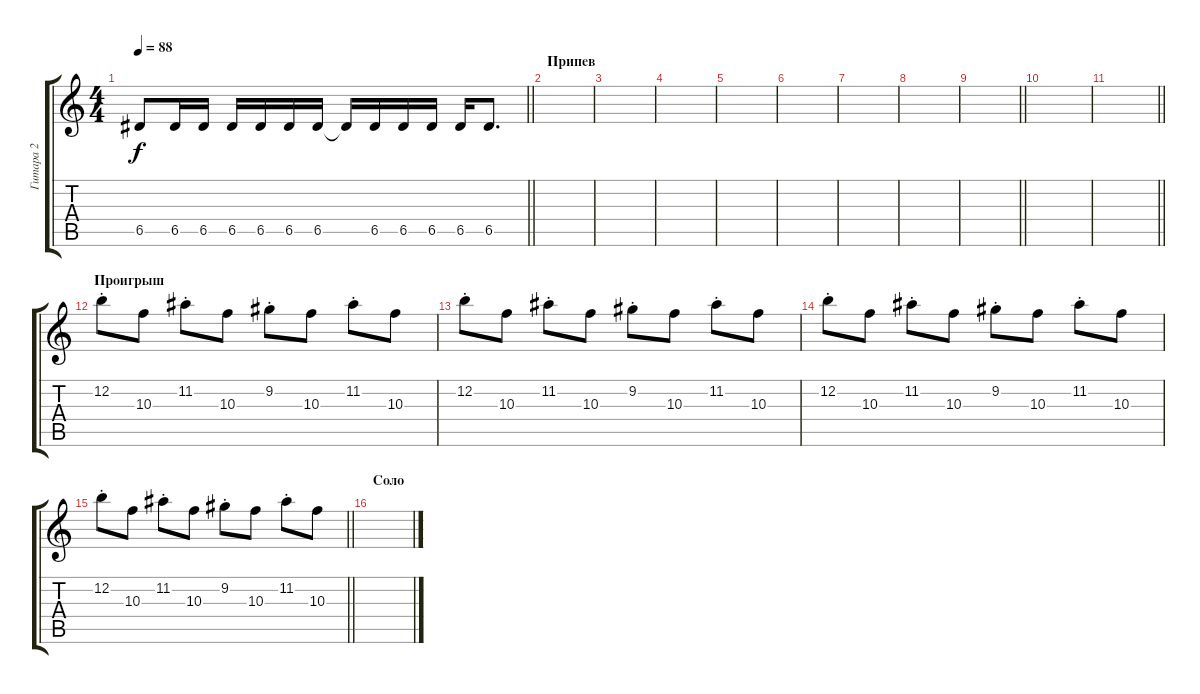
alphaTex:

\track ("Гитара 2" "Гитара 2") {instrument electricguitarclean}
\staff {score tabs}
\tuning (E4 B3 G3 D3 A2 E2) {hide}
\ts (4 4)
\tempo 88
\clef g2
\barLineRight lightlight
\ks c
6.5.8{dy f} 6.5.16 6.5.16 6.5.16 6.5.16 6.5.16 6.5.16 6.5{t}.16 6.5.16 6.5.16 6.5.16 6.5.16 6.5.8{d} |
\section ("" "Припев")
|
|
|
|
|
|
|
\barLineRight lightlight
|
|
\barLineRight lightlight
|
\section ("" "Проигрыш")
12.2{st}.8 10.3.8 11.2{st}.8 10.3.8 9.2{st}.8 10.3.8 11.2{st}.8 10.3.8 |
12.2{st}.8 10.3.8 11.2{st}.8 10.3.8 9.2{st}.8 10.3.8 11.2{st}.8 10.3.8 |
12.2{st}.8 10.3.8 11.2{st}.8 10.3.8 9.2{st}.8 10.3.8 11.2{st}.8 10.3.8 |
\barLineRight lightlight
12.2{st}.8 10.3.8 11.2{st}.8 10.3.8 9.2{st}.8 10.3.8 11.2{st}.8 10.3.8 |
\section ("" "Соло")
